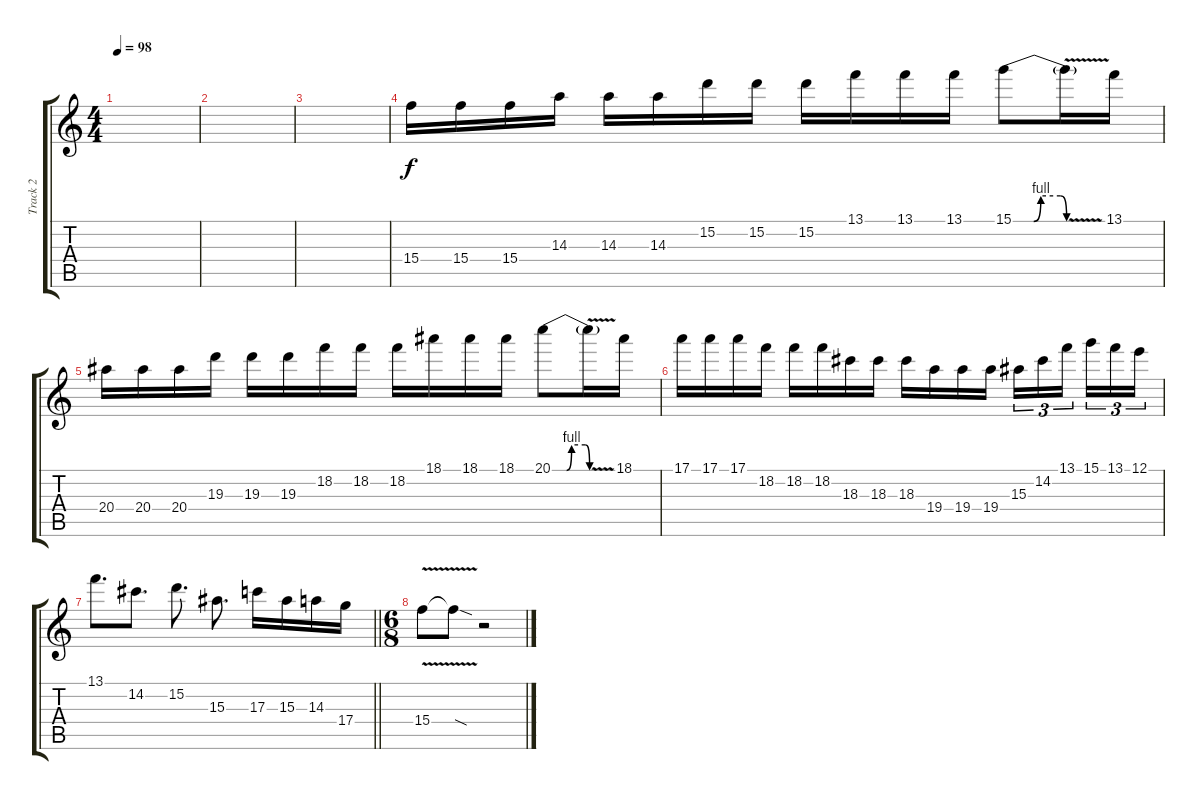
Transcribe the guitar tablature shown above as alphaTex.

\track ("Track 2" "Track 2") {instrument distortionguitar}
\staff {score tabs}
\tuning (E4 B3 G3 D3 A2 D2) {hide}
\ts (4 4)
\tempo 98
\clef g2
\ks c
|
|
|
15.4.16 15.4.16 15.4.16 14.3.16 14.3.16 14.3.16 15.2.16 15.2.16 15.2.16 13.1.16 13.1.16 13.1.16 15.1{be (custom 0 0 23 0 31 4 53 4 60 0)}.8 15.1{v t}.16 13.1.16 |
20.4.16 20.4.16 20.4.16 19.3.16 19.3.16 19.3.16 18.2.16 18.2.16 18.2.16 18.1.16 18.1.16 18.1.16 20.1{be (custom 0 0 23 0 31 4 53 4 60 0)}.8 20.1{v t}.16 18.1.16 |
17.1.16 17.1.16 17.1.16 18.2.16 18.2.16 18.2.16 18.3.16 18.3.16 18.3.16 19.4.16 19.4.16 19.4.16 15.3.16{tu (3 2)} 14.2.16{tu (3 2)} 13.1.16{tu (3 2) beam splitsecondary} 15.1.16{tu (3 2)} 13.1.16{tu (3 2)} 12.1.16{tu (3 2)} |
\barLineRight lightlight
13.1.8{d} 14.2.8{d} 15.2.8{d} 15.3.8{d} 17.3.16 15.3.16 14.3.16 17.4.16 |
\ts (6 8)
15.4{v}.8 15.4{sod t}.8 r.2
